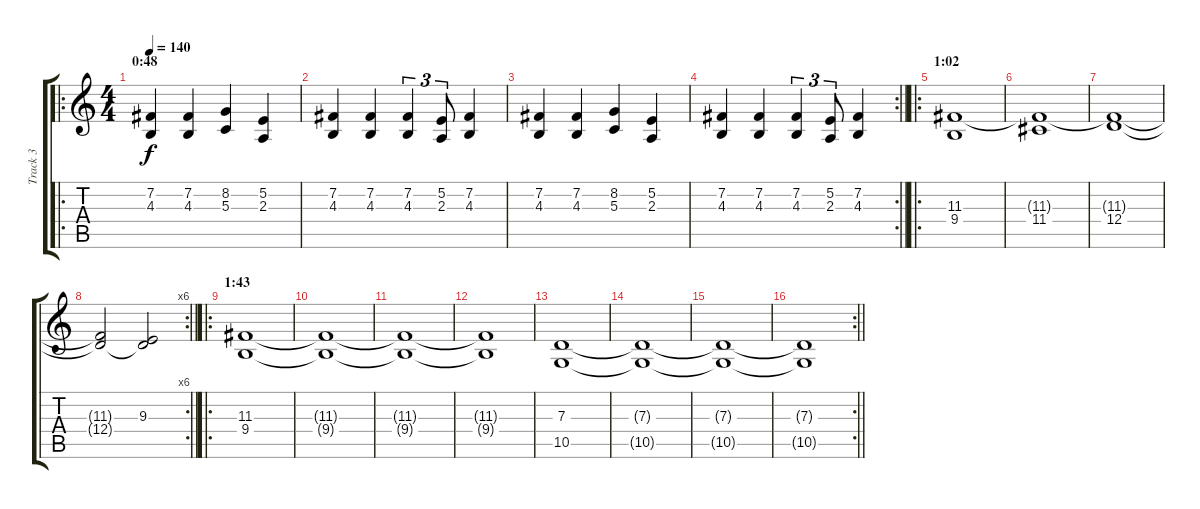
\track ("Track 3" "Track 3") {instrument stringensemble1}
\staff {score tabs}
\tuning (E4 B3 G3 D3 A2 E2) {hide}
\ro
\ts (4 4)
\section ("" "0:48")
\tempo 140
\clef g2
\ks c
(7.2 4.3).4{dy f} (7.2 4.3).4 (8.2 5.3).4 (5.2 2.3).4 |
(7.2 4.3).4 (7.2 4.3).4 (7.2 4.3).4{tu (3 2)} (5.2 2.3).8{tu (3 2)} (7.2 4.3).4 |
(7.2 4.3).4 (7.2 4.3).4 (8.2 5.3).4 (5.2 2.3).4 |
\rc 2
\barLineRight lightlight
(7.2 4.3).4 (7.2 4.3).4 (7.2 4.3).4{tu (3 2)} (5.2 2.3).8{tu (3 2)} (7.2 4.3).4 |
\ro
\section ("" "1:02")
(11.3 9.4).1 |
(11.3{t} 11.4).1 |
(11.3{t} 12.4).1 |
\rc 6
\barLineRight lightlight
(11.3{t} 12.4{t}).2 (9.3 12.4{t}).2 |
\ro
\section ("" "1:43")
(11.3 9.4).1 |
(11.3{t} 9.4{t}).1 |
(11.3{t} 9.4{t}).1 |
(11.3{t} 9.4{t}).1 |
(7.3 10.5).1 |
(7.3{t} 10.5{t}).1 |
(7.3{t} 10.5{t}).1 |
\rc 2
\barLineRight lightlight
(7.3{t} 10.5{t}).1
